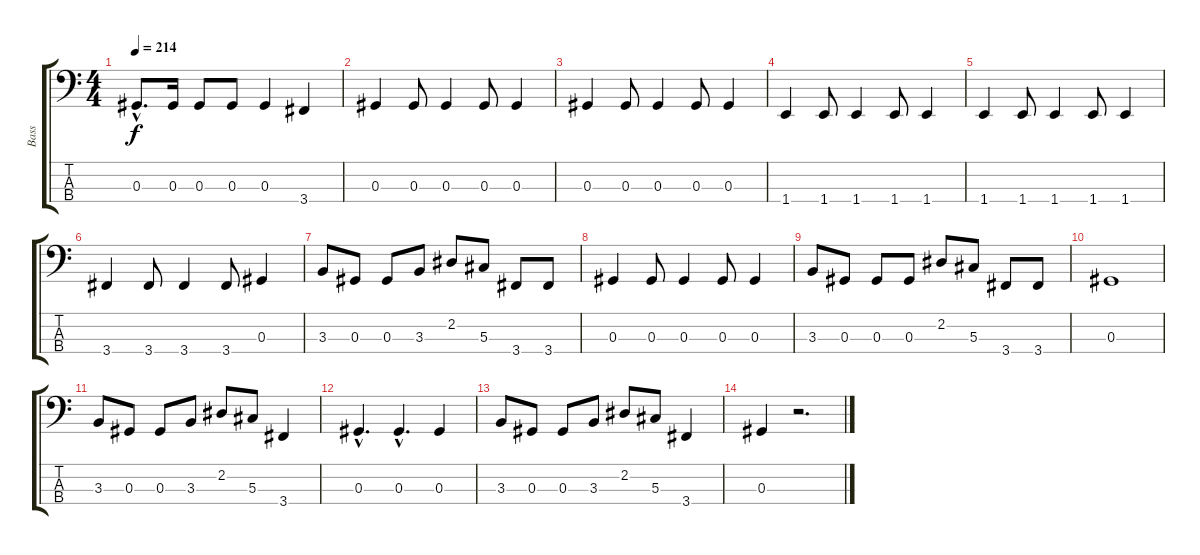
\track ("Bass" "Bass") {instrument electricbassfinger}
\staff {score tabs}
\tuning (Gb2 Db2 Ab1 Eb1) {hide}
\ts (4 4)
\tempo 214
\clef f4
\ks c
0.3{hac}.8{d dy f} 0.3.16 0.3.8 0.3.8 0.3.4 3.4.4 |
0.3.4 0.3.8 0.3.4 0.3.8 0.3.4 |
0.3.4 0.3.8 0.3.4 0.3.8 0.3.4 |
1.4.4 1.4.8 1.4.4 1.4.8 1.4.4 |
1.4.4 1.4.8 1.4.4 1.4.8 1.4.4 |
3.4.4 3.4.8 3.4.4 3.4.8 0.3.4 |
3.3.8 0.3.8 0.3.8 3.3.8 2.2.8 5.3.8 3.4.8 3.4.8 |
0.3.4 0.3.8 0.3.4 0.3.8 0.3.4 |
3.3.8 0.3.8 0.3.8 0.3.8 2.2.8 5.3.8 3.4.8 3.4.8 |
0.3.1 |
3.3.8 0.3.8 0.3.8 3.3.8 2.2.8 5.3.8 3.4.4 |
0.3{hac}.4{d} 0.3{hac}.4{d} 0.3.4 |
3.3.8 0.3.8 0.3.8 3.3.8 2.2.8 5.3.8 3.4.4 |
0.3.4 r.2{d}
